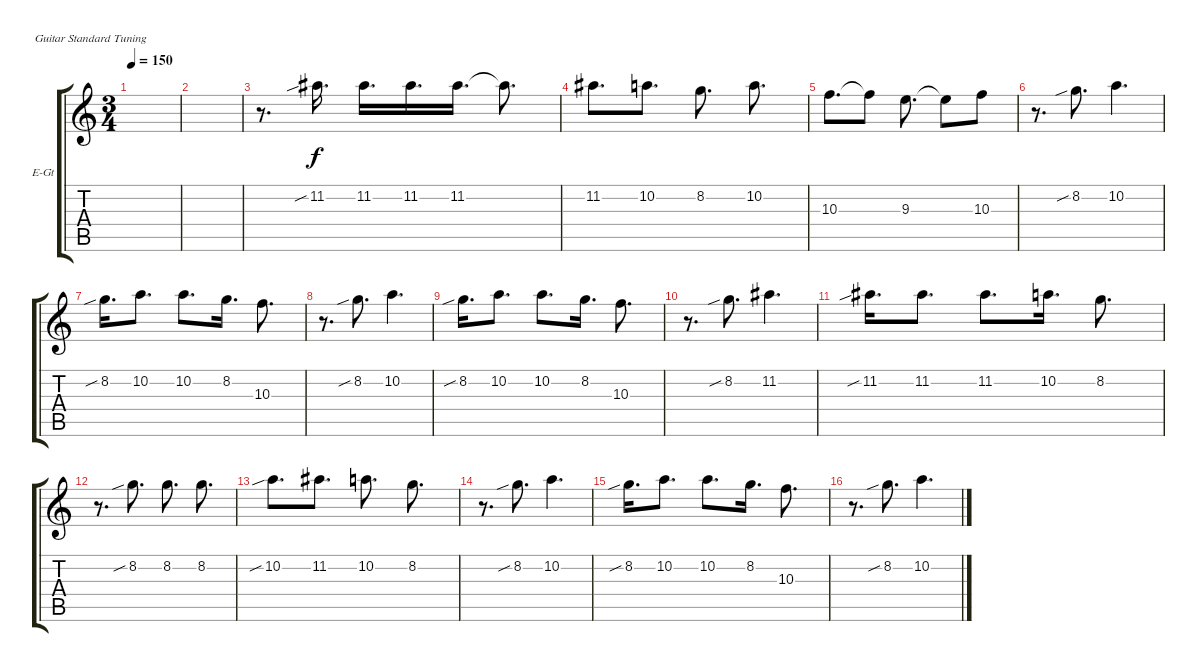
\defaultSystemsLayout 4
\bracketExtendMode groupsimilarinstruments
\firstSystemTrackNameOrientation horizontal
\otherSystemsTrackNameOrientation horizontal
\track ("Voice" "E-Gt") {instrument distortionguitar}
\staff {score tabs}
\tuning (E4 B3 G3 D3 A2 E2)
\ts (3 4)
\tempo 150
\clef g2
\ks c
|
|
r.8{d} 11.2{sib}.16{d} 11.2.16{d} 11.2.16{d} 11.2.16{d} 11.2{t}.8{d} |
11.2.8{d} 10.2.8{d} 8.2.8{d} 10.2.8{d} |
10.3.8{d} 10.3{t}.8 9.3.8{d} 9.3{t}.8 10.3.8 |
r.8{d} 8.2{sib}.8{d} 10.2.4{d} |
8.2{sib}.16{d} 10.2.8{d} 10.2.8{d} 8.2.16{d} 10.3.8{d} |
r.8{d} 8.2{sib}.8{d} 10.2.4{d} |
8.2{sib}.16{d} 10.2.8{d} 10.2.8{d} 8.2.16{d} 10.3.8{d} |
r.8{d} 8.2{sib}.8{d} 11.2.4{d} |
11.2{sib}.16{d} 11.2.8{d} 11.2.8{d} 10.2.16{d} 8.2.8{d} |
r.8{d} 8.2{sib}.8{d} 8.2.8{d} 8.2.8{d} |
10.2{sib}.8{d} 11.2.8{d} 10.2.8{d} 8.2.8{d} |
r.8{d} 8.2{sib}.8{d} 10.2.4{d} |
8.2{sib}.16{d} 10.2.8{d} 10.2.8{d} 8.2.16{d} 10.3.8{d} |
r.8{d} 8.2{sib}.8{d} 10.2.4{d}
